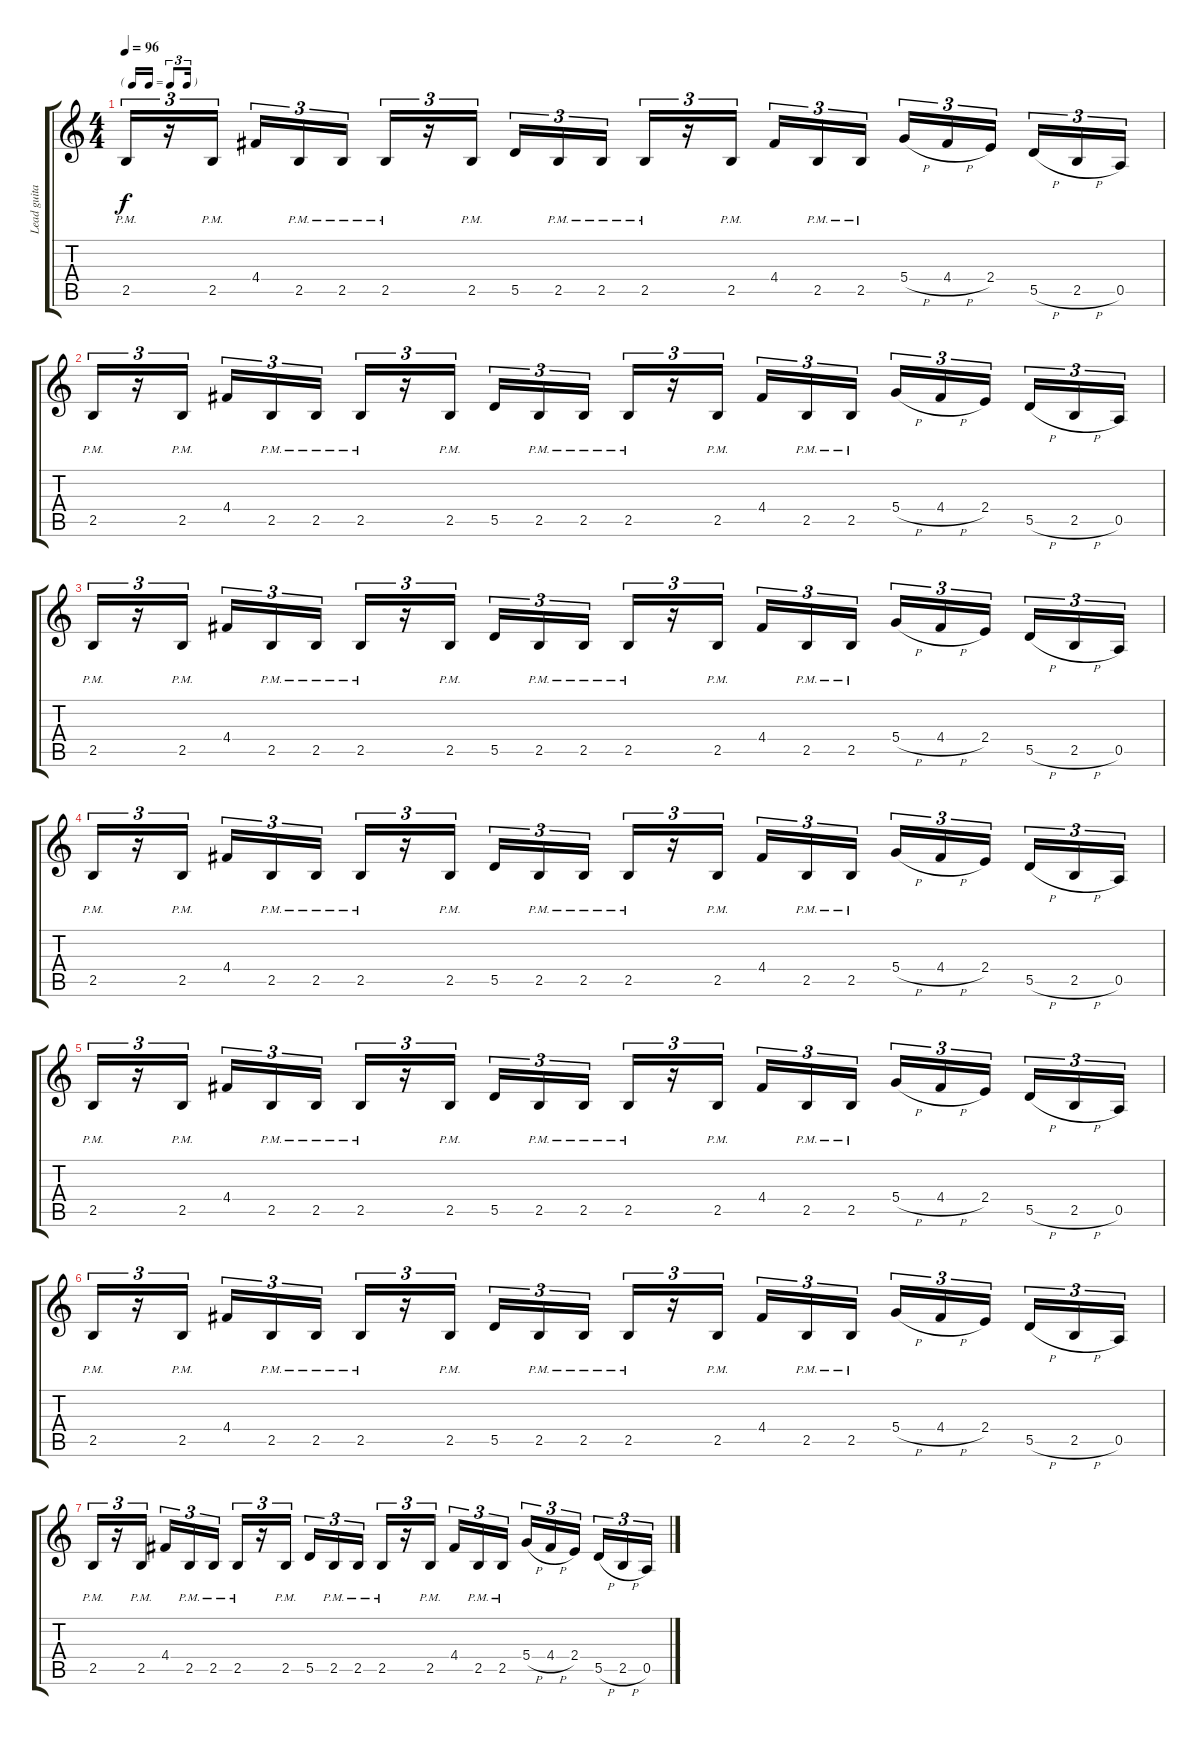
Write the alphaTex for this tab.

\track ("Lead guitar" "Lead guita") {instrument distortionguitar}
\staff {score tabs}
\tuning (E4 B3 G3 D3 A2 E2) {hide}
\ts (4 4)
\tf triplet16th
\tempo 96
\clef g2
\ks c
2.5{pm}.16{tu (3 2) dy f} r.16{tu (3 2)} 2.5{pm}.16{tu (3 2) beam splitsecondary} 4.4.16{tu (3 2)} 2.5{pm}.16{tu (3 2)} 2.5{pm}.16{tu (3 2)} 2.5{pm}.16{tu (3 2)} r.16{tu (3 2)} 2.5{pm}.16{tu (3 2) beam splitsecondary} 5.5.16{tu (3 2)} 2.5{pm}.16{tu (3 2)} 2.5{pm}.16{tu (3 2)} 2.5{pm}.16{tu (3 2)} r.16{tu (3 2)} 2.5{pm}.16{tu (3 2) beam splitsecondary} 4.4.16{tu (3 2)} 2.5{pm}.16{tu (3 2)} 2.5{pm}.16{tu (3 2)} 5.4{h}.16{tu (3 2)} 4.4{h}.16{tu (3 2)} 2.4.16{tu (3 2) beam splitsecondary} 5.5{h}.16{tu (3 2)} 2.5{h}.16{tu (3 2)} 0.5.16{tu (3 2)} |
2.5{pm}.16{tu (3 2)} r.16{tu (3 2)} 2.5{pm}.16{tu (3 2) beam splitsecondary} 4.4.16{tu (3 2)} 2.5{pm}.16{tu (3 2)} 2.5{pm}.16{tu (3 2)} 2.5{pm}.16{tu (3 2)} r.16{tu (3 2)} 2.5{pm}.16{tu (3 2) beam splitsecondary} 5.5.16{tu (3 2)} 2.5{pm}.16{tu (3 2)} 2.5{pm}.16{tu (3 2)} 2.5{pm}.16{tu (3 2)} r.16{tu (3 2)} 2.5{pm}.16{tu (3 2) beam splitsecondary} 4.4.16{tu (3 2)} 2.5{pm}.16{tu (3 2)} 2.5{pm}.16{tu (3 2)} 5.4{h}.16{tu (3 2)} 4.4{h}.16{tu (3 2)} 2.4.16{tu (3 2) beam splitsecondary} 5.5{h}.16{tu (3 2)} 2.5{h}.16{tu (3 2)} 0.5.16{tu (3 2)} |
2.5{pm}.16{tu (3 2)} r.16{tu (3 2)} 2.5{pm}.16{tu (3 2) beam splitsecondary} 4.4.16{tu (3 2)} 2.5{pm}.16{tu (3 2)} 2.5{pm}.16{tu (3 2)} 2.5{pm}.16{tu (3 2)} r.16{tu (3 2)} 2.5{pm}.16{tu (3 2) beam splitsecondary} 5.5.16{tu (3 2)} 2.5{pm}.16{tu (3 2)} 2.5{pm}.16{tu (3 2)} 2.5{pm}.16{tu (3 2)} r.16{tu (3 2)} 2.5{pm}.16{tu (3 2) beam splitsecondary} 4.4.16{tu (3 2)} 2.5{pm}.16{tu (3 2)} 2.5{pm}.16{tu (3 2)} 5.4{h}.16{tu (3 2)} 4.4{h}.16{tu (3 2)} 2.4.16{tu (3 2) beam splitsecondary} 5.5{h}.16{tu (3 2)} 2.5{h}.16{tu (3 2)} 0.5.16{tu (3 2)} |
2.5{pm}.16{tu (3 2)} r.16{tu (3 2)} 2.5{pm}.16{tu (3 2) beam splitsecondary} 4.4.16{tu (3 2)} 2.5{pm}.16{tu (3 2)} 2.5{pm}.16{tu (3 2)} 2.5{pm}.16{tu (3 2)} r.16{tu (3 2)} 2.5{pm}.16{tu (3 2) beam splitsecondary} 5.5.16{tu (3 2)} 2.5{pm}.16{tu (3 2)} 2.5{pm}.16{tu (3 2)} 2.5{pm}.16{tu (3 2)} r.16{tu (3 2)} 2.5{pm}.16{tu (3 2) beam splitsecondary} 4.4.16{tu (3 2)} 2.5{pm}.16{tu (3 2)} 2.5{pm}.16{tu (3 2)} 5.4{h}.16{tu (3 2)} 4.4{h}.16{tu (3 2)} 2.4.16{tu (3 2) beam splitsecondary} 5.5{h}.16{tu (3 2)} 2.5{h}.16{tu (3 2)} 0.5.16{tu (3 2)} |
2.5{pm}.16{tu (3 2)} r.16{tu (3 2)} 2.5{pm}.16{tu (3 2) beam splitsecondary} 4.4.16{tu (3 2)} 2.5{pm}.16{tu (3 2)} 2.5{pm}.16{tu (3 2)} 2.5{pm}.16{tu (3 2)} r.16{tu (3 2)} 2.5{pm}.16{tu (3 2) beam splitsecondary} 5.5.16{tu (3 2)} 2.5{pm}.16{tu (3 2)} 2.5{pm}.16{tu (3 2)} 2.5{pm}.16{tu (3 2)} r.16{tu (3 2)} 2.5{pm}.16{tu (3 2) beam splitsecondary} 4.4.16{tu (3 2)} 2.5{pm}.16{tu (3 2)} 2.5{pm}.16{tu (3 2)} 5.4{h}.16{tu (3 2)} 4.4{h}.16{tu (3 2)} 2.4.16{tu (3 2) beam splitsecondary} 5.5{h}.16{tu (3 2)} 2.5{h}.16{tu (3 2)} 0.5.16{tu (3 2)} |
2.5{pm}.16{tu (3 2)} r.16{tu (3 2)} 2.5{pm}.16{tu (3 2) beam splitsecondary} 4.4.16{tu (3 2)} 2.5{pm}.16{tu (3 2)} 2.5{pm}.16{tu (3 2)} 2.5{pm}.16{tu (3 2)} r.16{tu (3 2)} 2.5{pm}.16{tu (3 2) beam splitsecondary} 5.5.16{tu (3 2)} 2.5{pm}.16{tu (3 2)} 2.5{pm}.16{tu (3 2)} 2.5{pm}.16{tu (3 2)} r.16{tu (3 2)} 2.5{pm}.16{tu (3 2) beam splitsecondary} 4.4.16{tu (3 2)} 2.5{pm}.16{tu (3 2)} 2.5{pm}.16{tu (3 2)} 5.4{h}.16{tu (3 2)} 4.4{h}.16{tu (3 2)} 2.4.16{tu (3 2) beam splitsecondary} 5.5{h}.16{tu (3 2)} 2.5{h}.16{tu (3 2)} 0.5.16{tu (3 2)} |
2.5{pm}.16{tu (3 2)} r.16{tu (3 2)} 2.5{pm}.16{tu (3 2) beam splitsecondary} 4.4.16{tu (3 2)} 2.5{pm}.16{tu (3 2)} 2.5{pm}.16{tu (3 2)} 2.5{pm}.16{tu (3 2)} r.16{tu (3 2)} 2.5{pm}.16{tu (3 2) beam splitsecondary} 5.5.16{tu (3 2)} 2.5{pm}.16{tu (3 2)} 2.5{pm}.16{tu (3 2)} 2.5{pm}.16{tu (3 2)} r.16{tu (3 2)} 2.5{pm}.16{tu (3 2) beam splitsecondary} 4.4.16{tu (3 2)} 2.5{pm}.16{tu (3 2)} 2.5{pm}.16{tu (3 2)} 5.4{h}.16{tu (3 2)} 4.4{h}.16{tu (3 2)} 2.4.16{tu (3 2) beam splitsecondary} 5.5{h}.16{tu (3 2)} 2.5{h}.16{tu (3 2)} 0.5.16{tu (3 2)}
